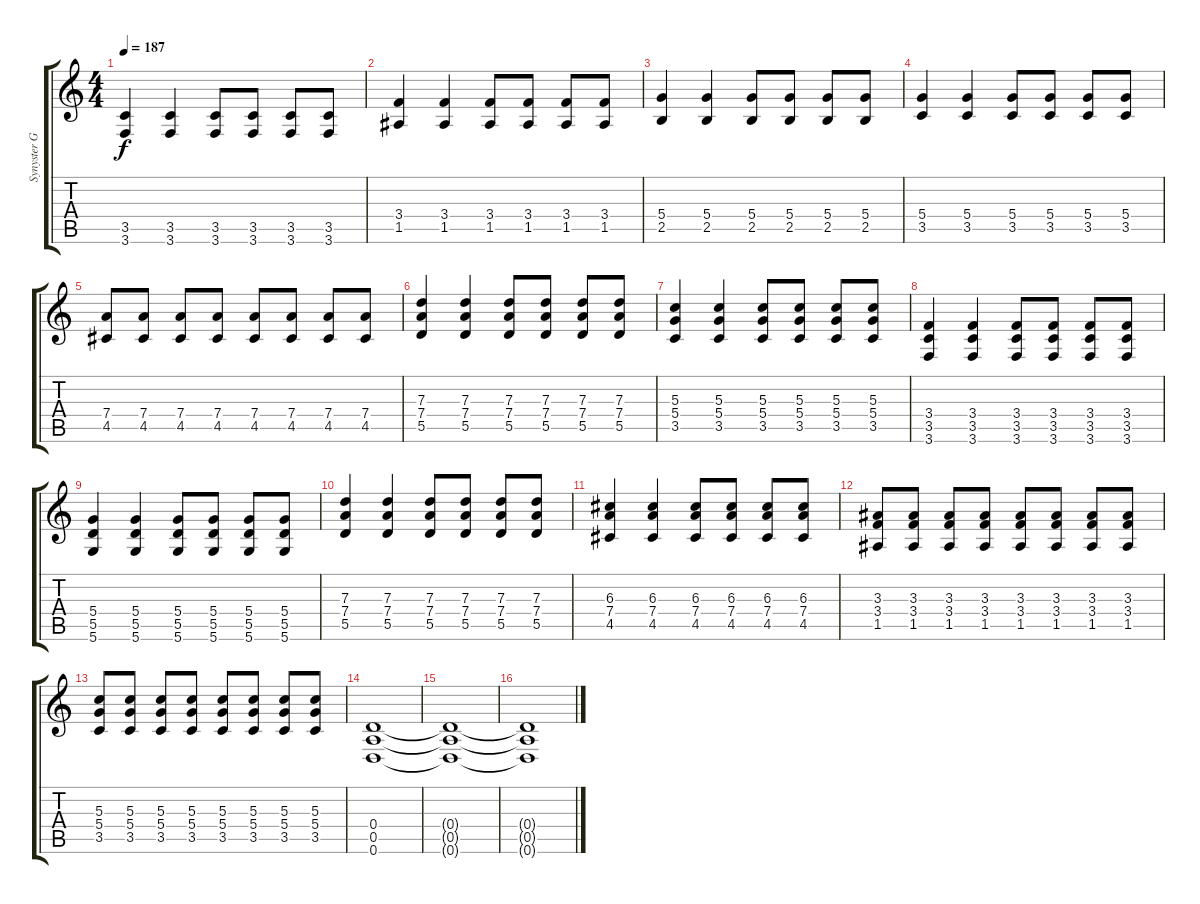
\track ("Synyster Gates (Dist. Rhythm)" "Synyster G") {instrument distortionguitar}
\staff {score tabs}
\tuning (E4 B3 G3 D3 A2 D2) {hide}
\ts (4 4)
\tempo 187
\clef g2
\ks c
(3.5 3.6).4{dy f} (3.5 3.6).4 (3.5 3.6).8 (3.5 3.6).8 (3.5 3.6).8 (3.5 3.6).8 |
(3.4 1.5).4 (3.4 1.5).4 (3.4 1.5).8 (3.4 1.5).8 (3.4 1.5).8 (3.4 1.5).8 |
(5.4 2.5).4 (5.4 2.5).4 (5.4 2.5).8 (5.4 2.5).8 (5.4 2.5).8 (5.4 2.5).8 |
(5.4 3.5).4 (5.4 3.5).4 (5.4 3.5).8 (5.4 3.5).8 (5.4 3.5).8 (5.4 3.5).8 |
(7.4 4.5).8 (7.4 4.5).8 (7.4 4.5).8 (7.4 4.5).8 (7.4 4.5).8 (7.4 4.5).8 (7.4 4.5).8 (7.4 4.5).8 |
(7.3 7.4 5.5).4 (7.3 7.4 5.5).4 (7.3 7.4 5.5).8 (7.3 7.4 5.5).8 (7.3 7.4 5.5).8 (7.3 7.4 5.5).8 |
(5.3 5.4 3.5).4 (5.3 5.4 3.5).4 (5.3 5.4 3.5).8 (5.3 5.4 3.5).8 (5.3 5.4 3.5).8 (5.3 5.4 3.5).8 |
(3.4 3.5 3.6).4 (3.4 3.5 3.6).4 (3.4 3.5 3.6).8 (3.4 3.5 3.6).8 (3.4 3.5 3.6).8 (3.4 3.5 3.6).8 |
(5.4 5.5 5.6).4 (5.4 5.5 5.6).4 (5.4 5.5 5.6).8 (5.4 5.5 5.6).8 (5.4 5.5 5.6).8 (5.4 5.5 5.6).8 |
(7.3 7.4 5.5).4 (7.3 7.4 5.5).4 (7.3 7.4 5.5).8 (7.3 7.4 5.5).8 (7.3 7.4 5.5).8 (7.3 7.4 5.5).8 |
(6.3 7.4 4.5).4 (6.3 7.4 4.5).4 (6.3 7.4 4.5).8 (6.3 7.4 4.5).8 (6.3 7.4 4.5).8 (6.3 7.4 4.5).8 |
(3.3 3.4 1.5).8 (3.3 3.4 1.5).8 (3.3 3.4 1.5).8 (3.3 3.4 1.5).8 (3.3 3.4 1.5).8 (3.3 3.4 1.5).8 (3.3 3.4 1.5).8 (3.3 3.4 1.5).8 |
(5.3 5.4 3.5).8 (5.3 5.4 3.5).8 (5.3 5.4 3.5).8 (5.3 5.4 3.5).8 (5.3 5.4 3.5).8 (5.3 5.4 3.5).8 (5.3 5.4 3.5).8 (5.3 5.4 3.5).8 |
(0.4 0.5 0.6).1 |
(0.4{t} 0.5{t} 0.6{t}).1 |
(0.4{t} 0.5{t} 0.6{t}).1
